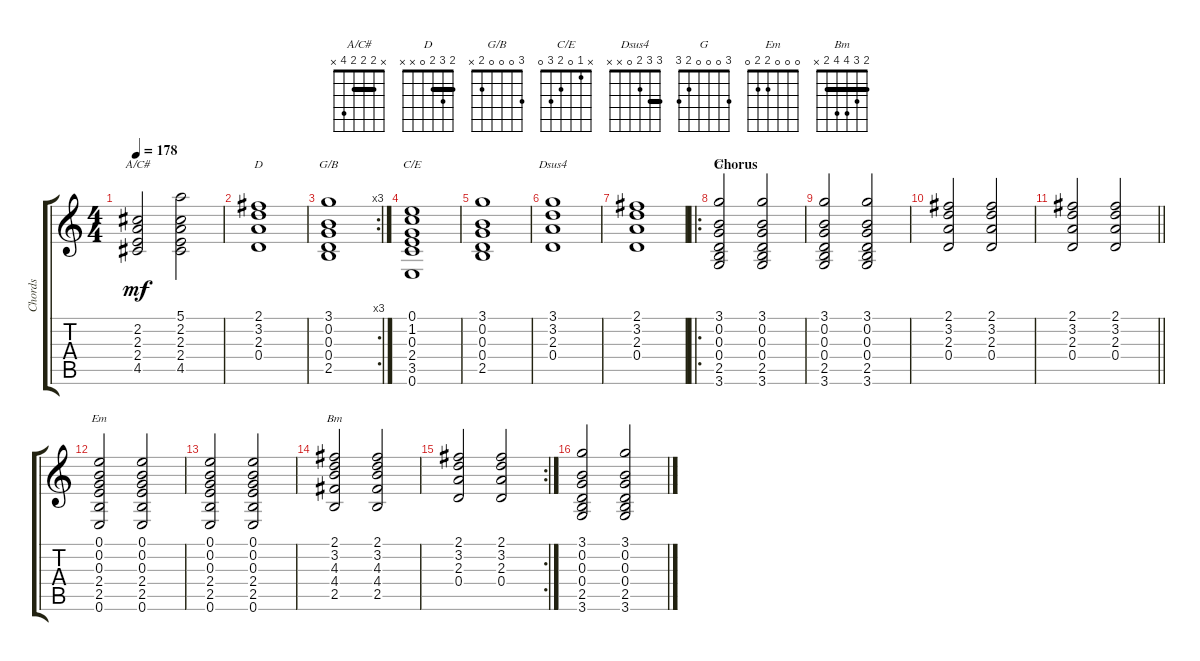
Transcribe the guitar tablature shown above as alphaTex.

\track ("Chords" "Chords") {instrument acousticguitarnylon}
\staff {score tabs}
\tuning (E4 B3 G3 D3 A2 E2) {hide}
\chord ("A/C#" x 2 2 2 4 x) {barre 2}
\chord ("D" 2 3 2 0 x x) {barre 2}
\chord ("G/B" 3 0 0 0 2 x)
\chord ("C/E" x 1 0 2 3 0)
\chord ("Dsus4" 3 3 2 0 x x) {barre 3}
\chord ("G" 3 0 0 0 2 3)
\chord ("Em" 0 0 0 2 2 0)
\chord ("Bm" 2 3 4 4 2 x) {barre 2}
\ts (4 4)
\tempo 178
\clef g2
\ks c
(2.2 2.3 2.4 4.5).2{ch "A/C#" dy mf} (5.1 2.2 2.3 2.4 4.5).2 |
(2.1 3.2 2.3 0.4).1{ch "D"} |
\rc 3
(3.1 0.2 0.3 0.4 2.5).1{ch "G/B"} |
(0.1 1.2 0.3 2.4 3.5 0.6).1{ch "C/E"} |
(3.1 0.2 0.3 0.4 2.5).1 |
(3.1 3.2 2.3 0.4).1{ch "Dsus4"} |
(2.1 3.2 2.3 0.4).1 |
\ro
\section ("" "Chorus")
(3.1 0.2 0.3 0.4 2.5 3.6).2{ch "G"} (3.1 0.2 0.3 0.4 2.5 3.6).2 |
(3.1 0.2 0.3 0.4 2.5 3.6).2 (3.1 0.2 0.3 0.4 2.5 3.6).2 |
(2.1 3.2 2.3 0.4).2 (2.1 3.2 2.3 0.4).2 |
\barLineRight lightlight
(2.1 3.2 2.3 0.4).2 (2.1 3.2 2.3 0.4).2 |
(0.1 0.2 0.3 2.4 2.5 0.6).2{ch "Em"} (0.1 0.2 0.3 2.4 2.5 0.6).2 |
(0.1 0.2 0.3 2.4 2.5 0.6).2 (0.1 0.2 0.3 2.4 2.5 0.6).2 |
(2.1 3.2 4.3 4.4 2.5).2{ch "Bm"} (2.1 3.2 4.3 4.4 2.5).2 |
\rc 2
(2.1 3.2 2.3 0.4).2 (2.1 3.2 2.3 0.4).2 |
(3.1 0.2 0.3 0.4 2.5 3.6).2 (3.1 0.2 0.3 0.4 2.5 3.6).2
